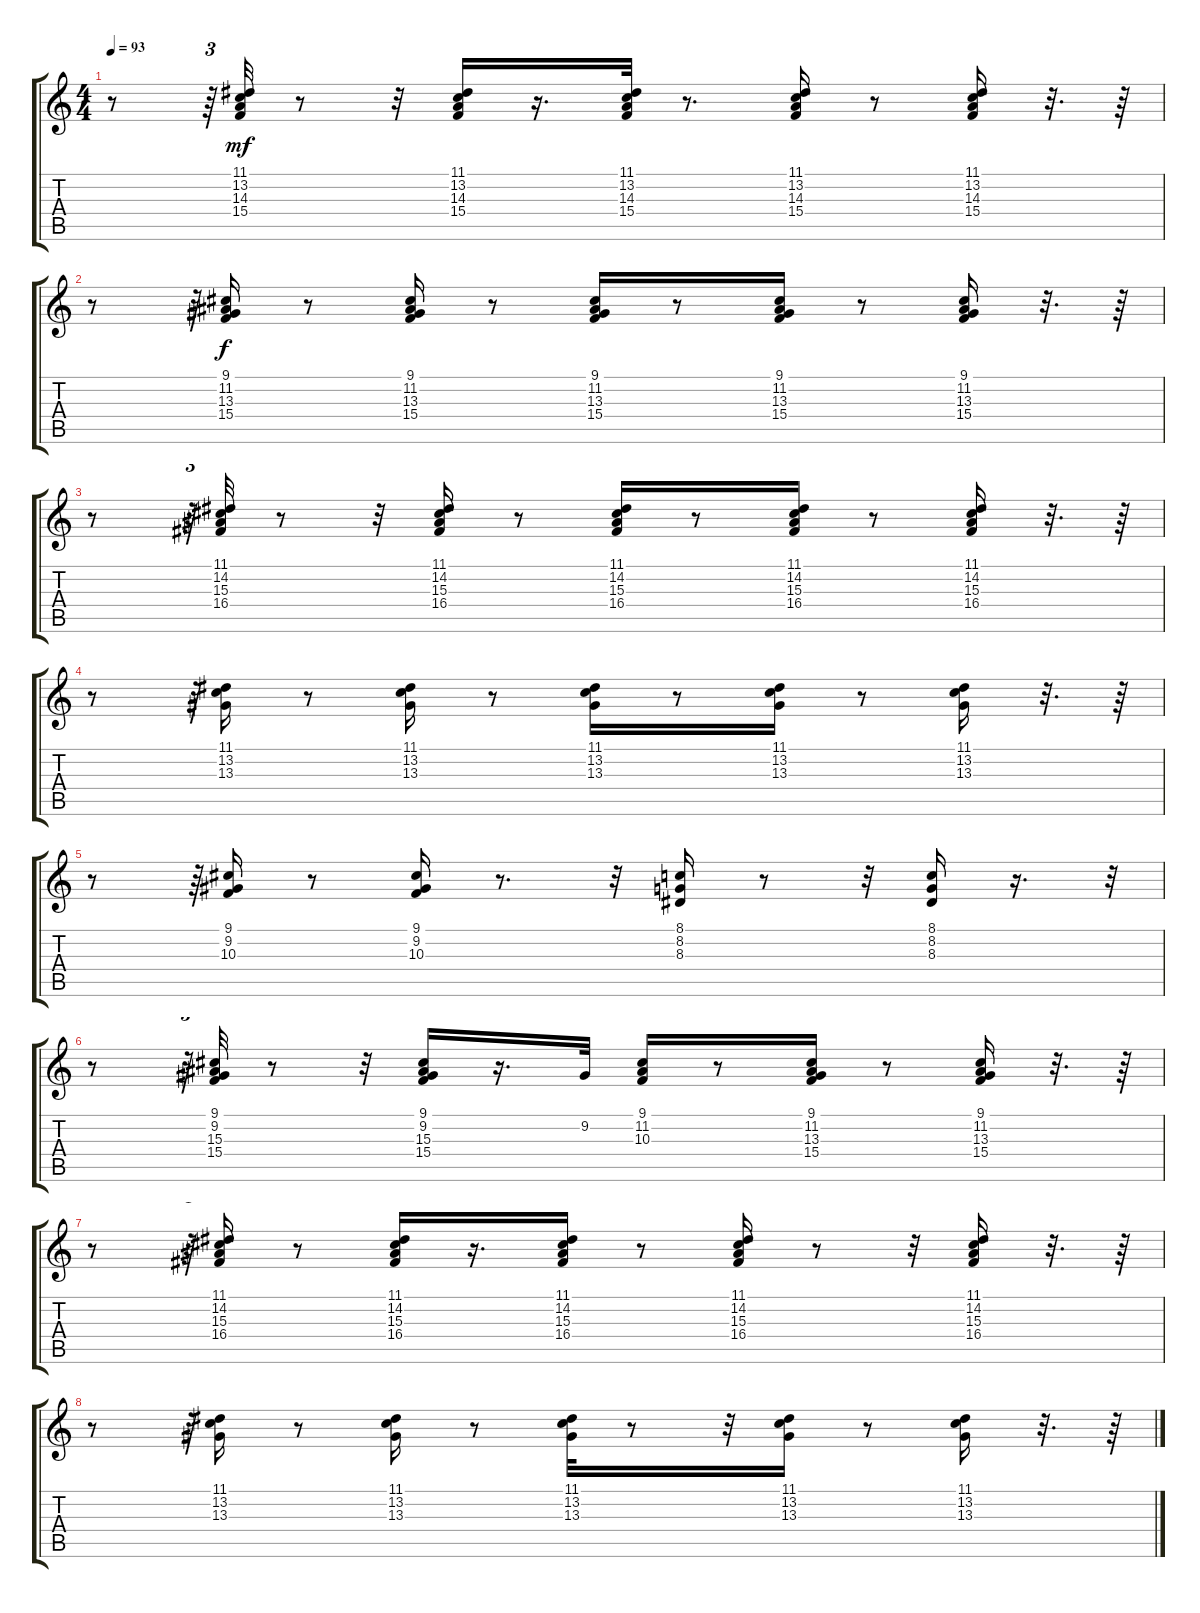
\track "" {instrument lead2sawtooth}
\staff {score tabs}
\tuning (E4 B3 G3 D3 A2 E2) {hide}
\ts (4 4)
\tempo 93
\clef g2
\ks c
r.8{dy mf} r.64{tu (3 2)} (11.1 13.2 14.3 15.4).32 r.8 r.32 (11.1 13.2 14.3 15.4).16 r.16{d} (11.1 13.2 14.3 15.4).32 r.8{d} (11.1 13.2 14.3 15.4).16 r.8 (11.1 13.2 14.3 15.4).16 r.32{d} r.64 |
r.8 r.64{tu (3 2)} (9.1 11.2 13.3 15.4).16{dy f} r.8 (9.1 11.2 13.3 15.4).16 r.8 (9.1 11.2 13.3 15.4).16 r.8 (9.1 11.2 13.3 15.4).16 r.8 (9.1 11.2 13.3 15.4).16 r.32{d} r.64 |
r.8 r.64{tu (3 2)} (11.1 14.2 15.3 16.4).32 r.8 r.32 (11.1 14.2 15.3 16.4).16 r.8 (11.1 14.2 15.3 16.4).16 r.8 (11.1 14.2 15.3 16.4).16 r.8 (11.1 14.2 15.3 16.4).16 r.32{d} r.64 |
r.8 r.64{tu (3 2)} (11.1 13.2 13.3).16 r.8 (11.1 13.2 13.3).16 r.8 (11.1 13.2 13.3).16 r.8 (11.1 13.2 13.3).16 r.8 (11.1 13.2 13.3).16 r.32{d} r.64 |
r.8 r.64{tu (3 2)} (9.1 9.2 10.3).16 r.8 (9.1 9.2 10.3).16 r.8{d} r.32 (8.1 8.2 8.3).16 r.8 r.32 (8.1 8.2 8.3).16 r.16{d} r.32{tu (3 2)} |
r.8 r.64{tu (3 2)} (9.1 9.2 15.3 15.4).32 r.8 r.32 (9.1 9.2 15.3 15.4).16 r.16{d} 9.2.32 (9.1 11.2 10.3).16 r.8 (9.1 11.2 13.3 15.4).16 r.8 (9.1 11.2 13.3 15.4).16 r.32{d} r.64 |
r.8 r.64{tu (3 2)} (11.1 14.2 15.3 16.4).16 r.8 (11.1 14.2 15.3 16.4).16 r.16{d} (11.1 14.2 15.3 16.4).16 r.8 (11.1 14.2 15.3 16.4).16 r.8 r.32 (11.1 14.2 15.3 16.4).16 r.32{d} r.64 |
r.8 r.64{tu (3 2)} (11.1 13.2 13.3).16 r.8 (11.1 13.2 13.3).16 r.8 (11.1 13.2 13.3).32 r.8 r.32 (11.1 13.2 13.3).16 r.8 (11.1 13.2 13.3).16 r.32{d} r.64
